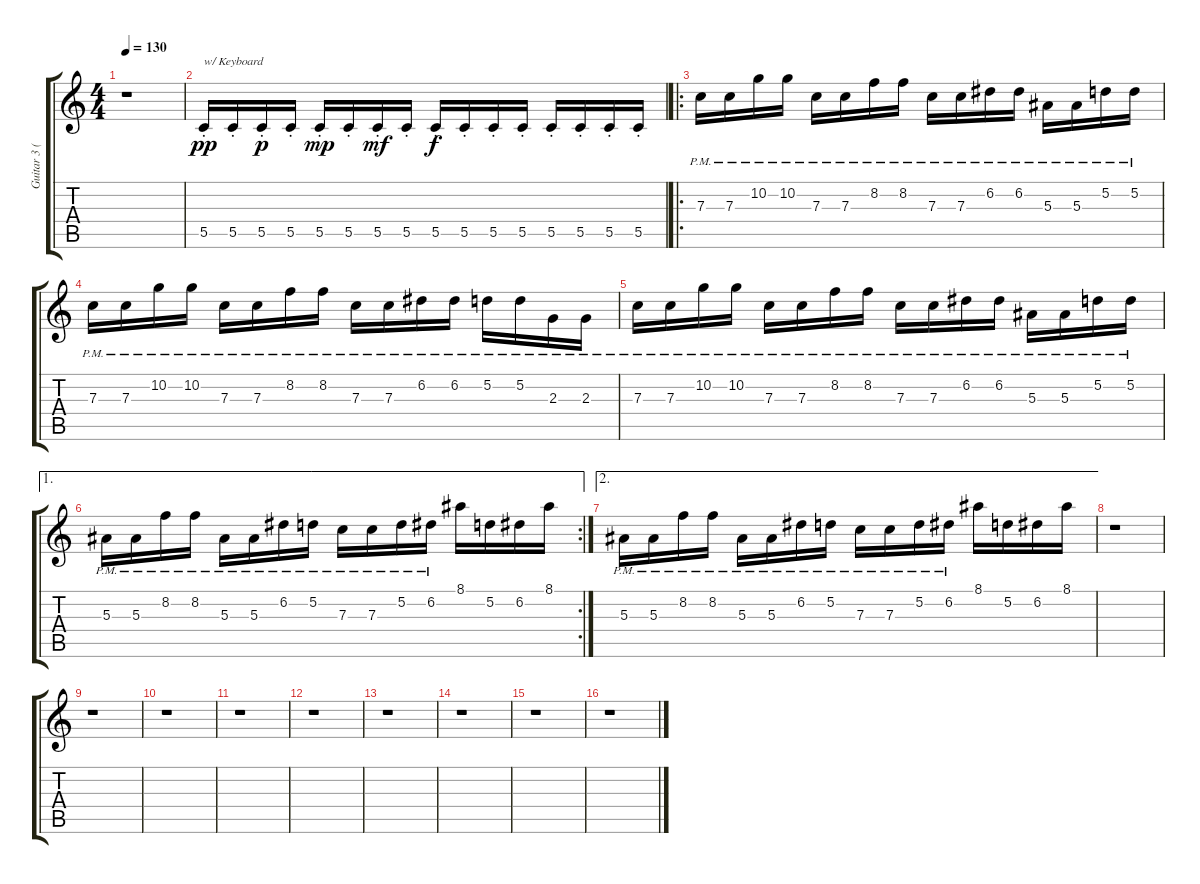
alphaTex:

\track ("Guitar 3 (Lead)" "Guitar 3 (") {instrument overdrivenguitar}
\staff {score tabs}
\tuning (D4 A3 F3 C3 G2 C2) {hide}
\ts (4 4)
\tempo 130
\clef g2
\ks c
r.1{dy pp} |
5.5{st}.16{txt "w/ Keyboard" instrument lead2sawtooth} 5.5{st}.16 5.5{st}.16{dy p} 5.5{st}.16 5.5{st}.16{dy mp} 5.5{st}.16 5.5{st}.16{dy mf} 5.5{st}.16 5.5{st}.16{dy f} 5.5{st}.16 5.5{st}.16 5.5{st}.16 5.5{st}.16 5.5{st}.16 5.5{st}.16 5.5{st}.16 |
\ro
7.3{pm}.16{volume 13 instrument overdrivenguitar} 7.3{pm}.16 10.2{pm}.16 10.2{pm}.16 7.3{pm}.16 7.3{pm}.16 8.2{pm}.16 8.2{pm}.16 7.3{pm}.16 7.3{pm}.16 6.2{pm}.16 6.2{pm}.16 5.3{pm}.16 5.3{pm}.16 5.2{pm}.16 5.2{pm}.16 |
7.3{pm}.16 7.3{pm}.16 10.2{pm}.16 10.2{pm}.16 7.3{pm}.16 7.3{pm}.16 8.2{pm}.16 8.2{pm}.16 7.3{pm}.16 7.3{pm}.16 6.2{pm}.16 6.2{pm}.16 5.2{pm}.16 5.2{pm}.16 2.3{pm}.16 2.3{pm}.16 |
7.3{pm}.16 7.3{pm}.16 10.2{pm}.16 10.2{pm}.16 7.3{pm}.16 7.3{pm}.16 8.2{pm}.16 8.2{pm}.16 7.3{pm}.16 7.3{pm}.16 6.2{pm}.16 6.2{pm}.16 5.3{pm}.16 5.3{pm}.16 5.2{pm}.16 5.2{pm}.16 |
\ae 1
\rc 2
5.3{pm}.16 5.3{pm}.16 8.2{pm}.16 8.2{pm}.16 5.3{pm}.16 5.3{pm}.16 6.2{pm}.16 5.2{pm}.16 7.3{pm}.16 7.3{pm}.16 5.2{pm}.16 6.2{pm}.16 8.1.16 5.2.16 6.2.16 8.1.16 |
\ae 2
5.3{pm}.16 5.3{pm}.16 8.2{pm}.16 8.2{pm}.16 5.3{pm}.16 5.3{pm}.16 6.2{pm}.16 5.2{pm}.16 7.3{pm}.16 7.3{pm}.16 5.2{pm}.16 6.2{pm}.16 8.1.16 5.2.16 6.2.16 8.1.16 |
r.1 |
r.1 |
r.1 |
r.1 |
r.1 |
r.1 |
r.1 |
r.1 |
r.1
